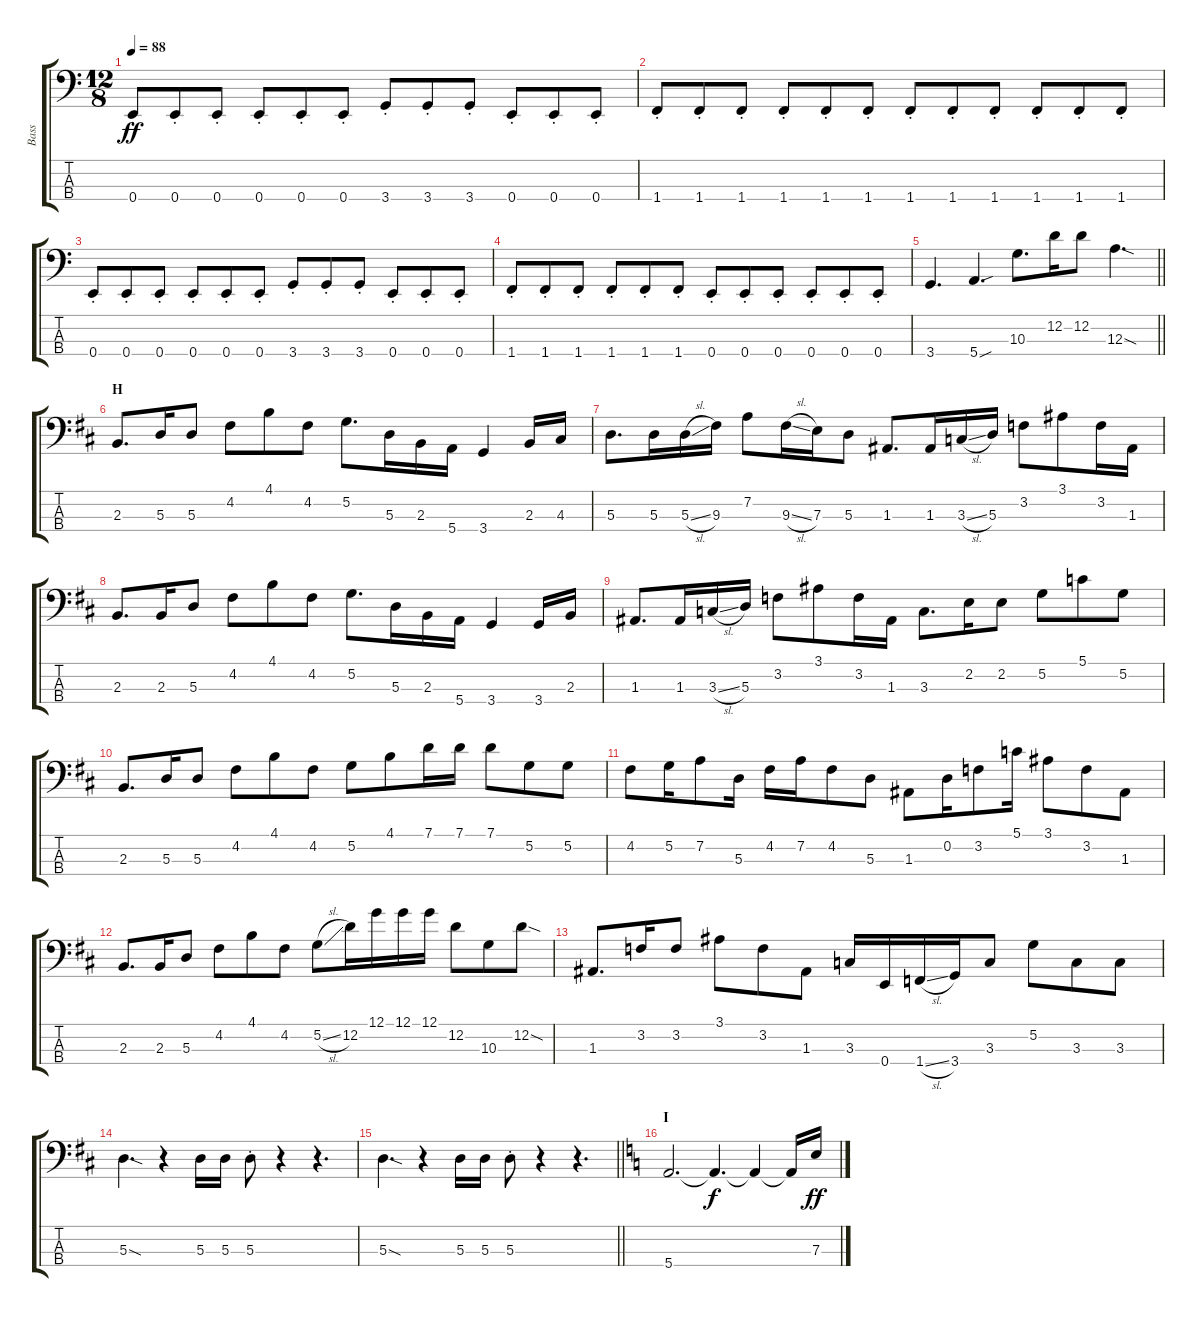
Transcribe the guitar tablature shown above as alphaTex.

\track ("Bass" "Bass") {instrument electricbasspick}
\staff {score tabs}
\tuning (G2 D2 A1 E1) {hide}
\ts (12 8)
\tempo 88
\clef f4
\ks c
0.4{st}.8{dy ff} 0.4{st}.8 0.4{st}.8 0.4{st}.8 0.4{st}.8 0.4{st}.8 3.4{st}.8 3.4{st}.8 3.4{st}.8 0.4{st}.8 0.4{st}.8 0.4{st}.8 |
1.4{st}.8 1.4{st}.8 1.4{st}.8 1.4{st}.8 1.4{st}.8 1.4{st}.8 1.4{st}.8 1.4{st}.8 1.4{st}.8 1.4{st}.8 1.4{st}.8 1.4{st}.8 |
0.4{st}.8 0.4{st}.8 0.4{st}.8 0.4{st}.8 0.4{st}.8 0.4{st}.8 3.4{st}.8 3.4{st}.8 3.4{st}.8 0.4{st}.8 0.4{st}.8 0.4{st}.8 |
1.4{st}.8 1.4{st}.8 1.4{st}.8 1.4{st}.8 1.4{st}.8 1.4{st}.8 0.4{st}.8 0.4{st}.8 0.4{st}.8 0.4{st}.8 0.4{st}.8 0.4{st}.8 |
\barLineRight lightlight
3.4.4{d} 5.4{sou}.4{d} 10.3.8{d} 12.2.16 12.2.8 12.3{sod}.4{d} |
\section ("" "H")
\ks d
2.3.8{d} 5.3.16 5.3.8 4.2.8 4.1.8 4.2.8 5.2.8{d} 5.3.16 2.3.16 5.4.16 3.4.4 2.3.16 4.3.16 |
5.3.8{d} 5.3.16 5.3{sl}.16 9.3.16 7.2.8 9.3{sl}.16 7.3.16 5.3.8 1.3.8{d} 1.3.16 3.3{sl}.16 5.3.16 3.2.8 3.1.8 3.2.16 1.3.16 |
2.3.8{d} 2.3.16 5.3.8 4.2.8 4.1.8 4.2.8 5.2.8{d} 5.3.16 2.3.16 5.4.16 3.4.4 3.4.16 2.3.16 |
1.3.8{d} 1.3.16 3.3{sl}.16 5.3.16 3.2.8 3.1.8 3.2.16 1.3.16 3.3.8{d} 2.2.16 2.2.8 5.2.8 5.1.8 5.2.8 |
2.3.8{d} 5.3.16 5.3.8 4.2.8 4.1.8 4.2.8 5.2.8 4.1.8 7.1.16 7.1.16 7.1.8 5.2.8 5.2.8 |
4.2.8 5.2.16 7.2.8 5.3.16 4.2.16 7.2.16 4.2.8 5.3.8 1.3.8 0.2.16 3.2.8 5.1.16 3.1.8 3.2.8 1.3.8 |
2.3.8{d} 2.3.16 5.3.8 4.2.8 4.1.8 4.2.8 5.2{sl}.8 12.2.16 12.1.16 12.1.16 12.1.16 12.2.8 10.3.8 12.2{sod}.8 |
1.3.8{d} 3.2.16 3.2.8 3.1.8 3.2.8 1.3.8 3.3.16 0.4.16 1.4{sl}.16 3.4.16 3.3.8 5.2.8 3.3.8 3.3.8 |
5.3{sod}.4{d} r.4 5.3.16 5.3.16 5.3{st}.8 r.4 r.4{d} |
\barLineRight lightlight
5.3{sod}.4{d} r.4 5.3.16 5.3.16 5.3{st}.8 r.4 r.4{d} |
\section ("" "I")
\ks c
5.4.2{d} 5.4{t}.4{d dy f} 5.4{t}.4 5.4{t}.16 7.3.16{dy ff}
